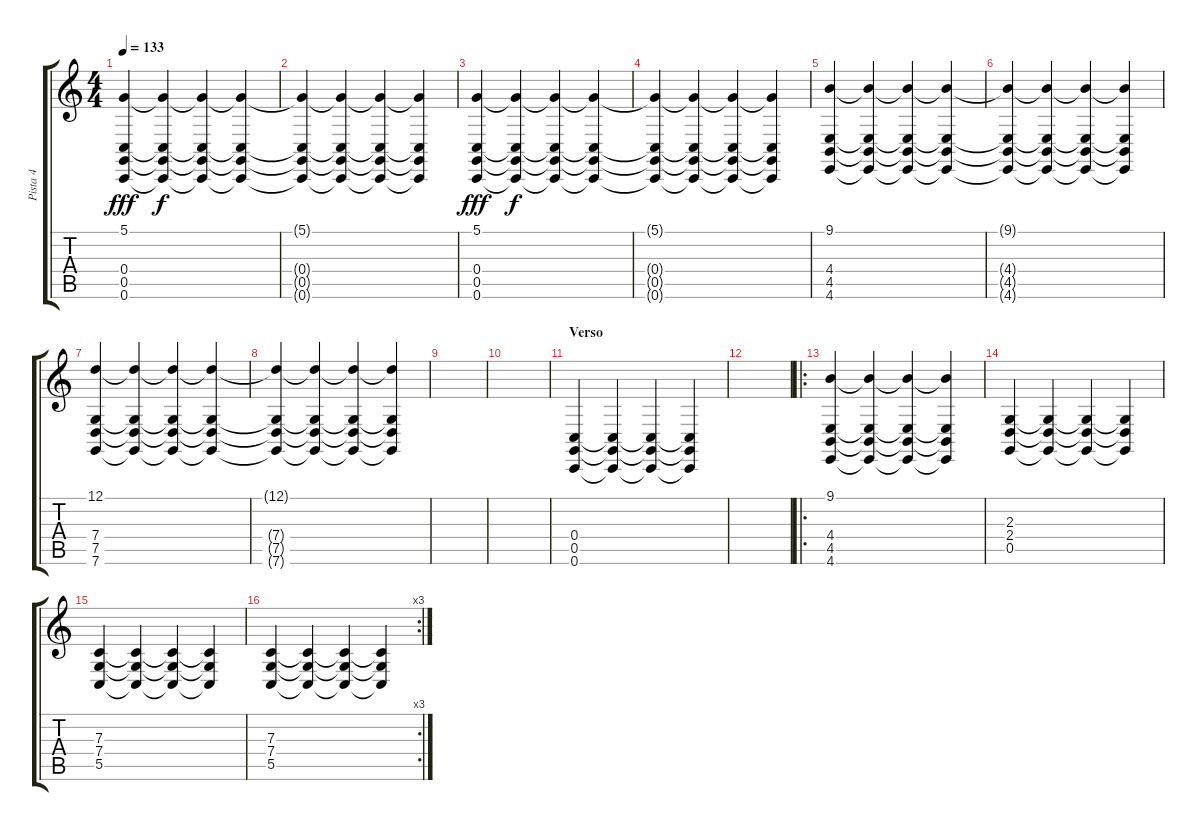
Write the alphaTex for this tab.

\track ("Pista 4" "Pista 4") {instrument churchorgan}
\staff {score tabs}
\tuning (D4 A3 F3 C3 G2 C2) {hide}
\ts (4 4)
\tempo 133
\clef g2
\ks c
(5.1 0.4 0.5 0.6).4{dy fff} (5.1{t} 0.4{t} 0.5{t} 0.6{t}).4{dy f} (5.1{t} 0.4{t} 0.5{t} 0.6{t}).4 (5.1{t} 0.4{t} 0.5{t} 0.6{t}).4 |
(5.1{t} 0.4{t} 0.5{t} 0.6{t}).4 (5.1{t} 0.4{t} 0.5{t} 0.6{t}).4 (5.1{t} 0.4{t} 0.5{t} 0.6{t}).4 (5.1{t} 0.4{t} 0.5{t} 0.6{t}).4 |
(5.1 0.4 0.5 0.6).4{dy fff} (5.1{t} 0.4{t} 0.5{t} 0.6{t}).4{dy f} (5.1{t} 0.4{t} 0.5{t} 0.6{t}).4 (5.1{t} 0.4{t} 0.5{t} 0.6{t}).4 |
(5.1{t} 0.4{t} 0.5{t} 0.6{t}).4 (5.1{t} 0.4{t} 0.5{t} 0.6{t}).4 (5.1{t} 0.4{t} 0.5{t} 0.6{t}).4 (5.1{t} 0.4{t} 0.5{t} 0.6{t}).4 |
(9.1 4.4 4.5 4.6).4{volume 6} (9.1{t} 4.4{t} 4.5{t} 4.6{t}).4 (9.1{t} 4.4{t} 4.5{t} 4.6{t}).4 (9.1{t} 4.4{t} 4.5{t} 4.6{t}).4 |
(9.1{t} 4.4{t} 4.5{t} 4.6{t}).4 (9.1{t} 4.4{t} 4.5{t} 4.6{t}).4 (9.1{t} 4.4{t} 4.5{t} 4.6{t}).4 (9.1{t} 4.4{t} 4.5{t} 4.6{t}).4 |
(12.1 7.4 7.5 7.6).4{volume 6} (12.1{t} 7.4{t} 7.5{t} 7.6{t}).4 (12.1{t} 7.4{t} 7.5{t} 7.6{t}).4 (12.1{t} 7.4{t} 7.5{t} 7.6{t}).4 |
(12.1{t} 7.4{t} 7.5{t} 7.6{t}).4 (12.1{t} 7.4{t} 7.5{t} 7.6{t}).4 (12.1{t} 7.4{t} 7.5{t} 7.6{t}).4 (12.1{t} 7.4{t} 7.5{t} 7.6{t}).4 |
|
|
\section ("" "Verso")
(0.4 0.5 0.6).4{volume 16 instrument seashore} (0.4{t} 0.5{t} 0.6{t}).4{volume 0} (0.4{t} 0.5{t} 0.6{t}).4 (0.4{t} 0.5{t} 0.6{t}).4 |
|
\ro
(9.1 4.4 4.5 4.6).4{volume 5 instrument churchorgan} (9.1{t} 4.4{t} 4.5{t} 4.6{t}).4 (9.1{t} 4.4{t} 4.5{t} 4.6{t}).4 (9.1{t} 4.4{t} 4.5{t} 4.6{t}).4 |
(2.3 2.4 0.5).4 (2.3{t} 2.4{t} 0.5{t}).4 (2.3{t} 2.4{t} 0.5{t}).4 (2.3{t} 2.4{t} 0.5{t}).4 |
(7.3 7.4 5.5).4 (7.3{t} 7.4{t} 5.5{t}).4 (7.3{t} 7.4{t} 5.5{t}).4 (7.3{t} 7.4{t} 5.5{t}).4 |
\rc 3
(7.3 7.4 5.5).4 (7.3{t} 7.4{t} 5.5{t}).4 (7.3{t} 7.4{t} 5.5{t}).4 (7.3{t} 7.4{t} 5.5{t}).4
